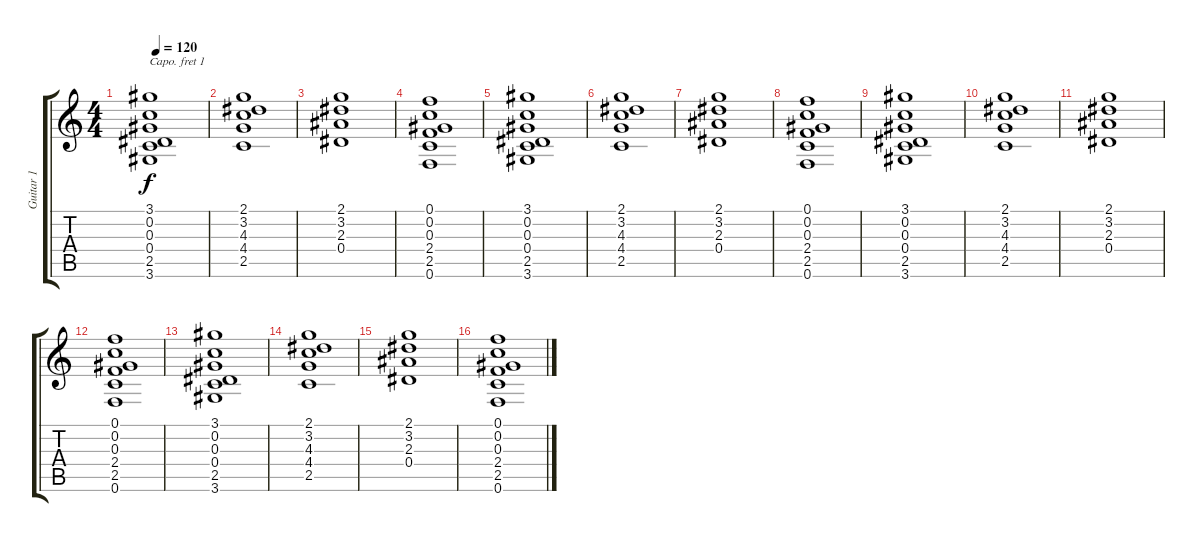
\track ("Guitar 1" "Guitar 1") {instrument distortionguitar}
\staff {score tabs}
\capo 1
\tuning (E4 B3 G3 D3 A2 E2) {hide}
\ts (4 4)
\tempo 120
\clef g2
\ks c
(3.1 0.2 0.3 0.4 2.5 3.6).1{dy f} |
(2.1 3.2 4.3 4.4 2.5).1 |
(2.1 3.2 2.3 0.4).1 |
(0.1 0.2 0.3 2.4 2.5 0.6).1 |
(3.1 0.2 0.3 0.4 2.5 3.6).1 |
(2.1 3.2 4.3 4.4 2.5).1 |
(2.1 3.2 2.3 0.4).1 |
(0.1 0.2 0.3 2.4 2.5 0.6).1 |
(3.1 0.2 0.3 0.4 2.5 3.6).1 |
(2.1 3.2 4.3 4.4 2.5).1 |
(2.1 3.2 2.3 0.4).1 |
(0.1 0.2 0.3 2.4 2.5 0.6).1 |
(3.1 0.2 0.3 0.4 2.5 3.6).1 |
(2.1 3.2 4.3 4.4 2.5).1 |
(2.1 3.2 2.3 0.4).1 |
(0.1 0.2 0.3 2.4 2.5 0.6).1
